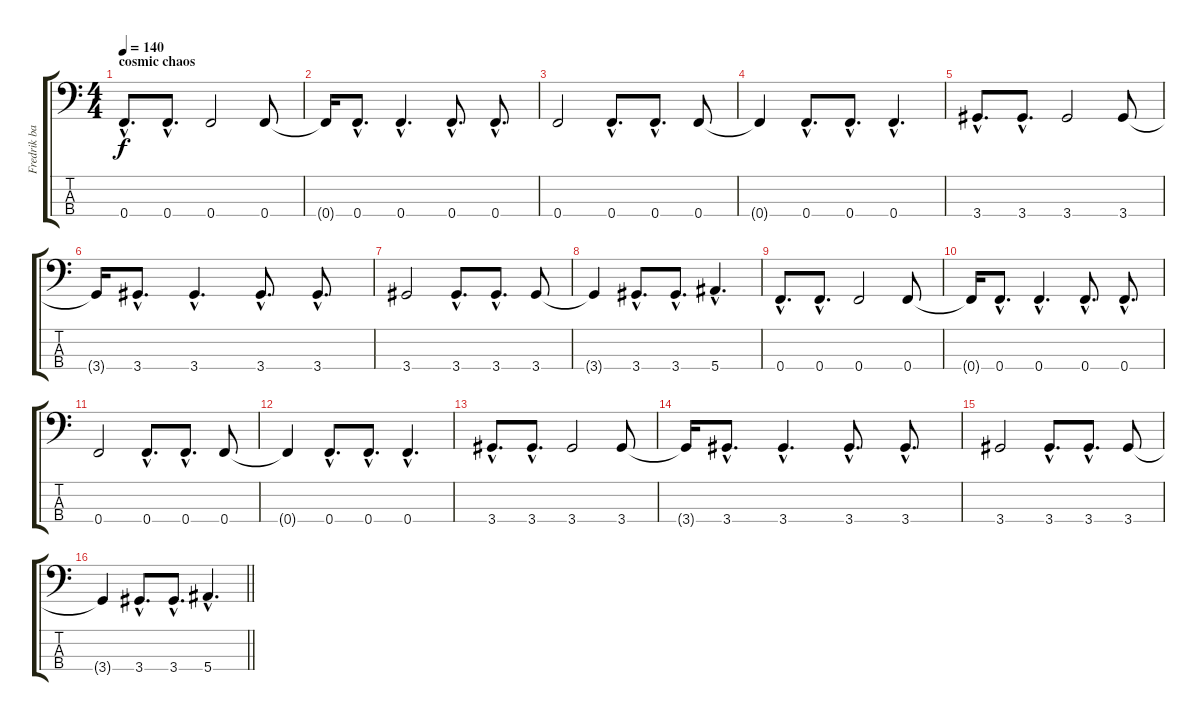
\track ("Fredrik bass" "Fredrik ba") {instrument electricbasspick}
\staff {score tabs}
\tuning (Ab2 Eb2 Bb1 F1) {hide}
\ts (4 4)
\section ("" "cosmic chaos")
\tempo 140
\clef f4
\ks c
0.4{hac}.8{d dy f} 0.4{hac}.8{d} 0.4.2 0.4.8 |
0.4{t}.16 0.4{hac}.8{d} 0.4{hac}.4{d} 0.4{hac}.8{d} 0.4{hac}.8{d} |
0.4.2 0.4{hac}.8{d} 0.4{hac}.8{d} 0.4.8 |
0.4{t}.4 0.4{hac}.8{d} 0.4{hac}.8{d} 0.4{hac}.4{d} |
3.4{hac}.8{d} 3.4{hac}.8{d} 3.4.2 3.4.8 |
3.4{t}.16 3.4{hac}.8{d} 3.4{hac}.4{d} 3.4{hac}.8{d} 3.4{hac}.8{d} |
3.4.2 3.4{hac}.8{d} 3.4{hac}.8{d} 3.4.8 |
3.4{t}.4 3.4{hac}.8{d} 3.4{hac}.8{d} 5.4{hac}.4{d} |
0.4{hac}.8{d} 0.4{hac}.8{d} 0.4.2 0.4.8 |
0.4{t}.16 0.4{hac}.8{d} 0.4{hac}.4{d} 0.4{hac}.8{d} 0.4{hac}.8{d} |
0.4.2 0.4{hac}.8{d} 0.4{hac}.8{d} 0.4.8 |
0.4{t}.4 0.4{hac}.8{d} 0.4{hac}.8{d} 0.4{hac}.4{d} |
3.4{hac}.8{d} 3.4{hac}.8{d} 3.4.2 3.4.8 |
3.4{t}.16 3.4{hac}.8{d} 3.4{hac}.4{d} 3.4{hac}.8{d} 3.4{hac}.8{d} |
3.4.2 3.4{hac}.8{d} 3.4{hac}.8{d} 3.4.8 |
\barLineRight lightlight
3.4{t}.4 3.4{hac}.8{d} 3.4{hac}.8{d} 5.4{hac}.4{d}
